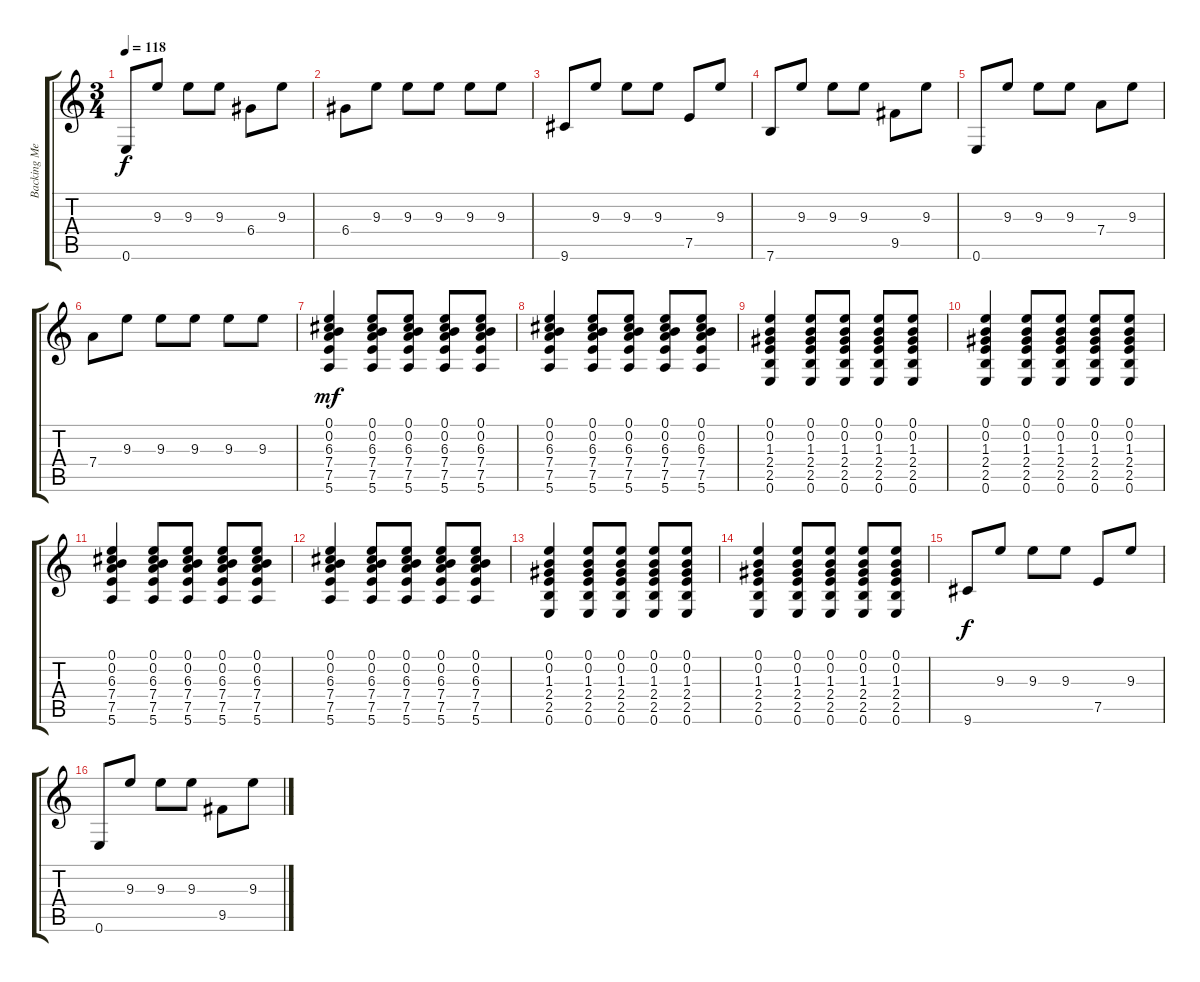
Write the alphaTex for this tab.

\track ("Backing Melody" "Backing Me") {instrument acousticguitarsteel}
\staff {score tabs}
\tuning (E4 B3 G3 D3 A2 E2) {hide}
\ts (3 4)
\tempo 118
\clef g2
\ks c
0.6.8{dy f} 9.3.8 9.3.8 9.3.8 6.4.8 9.3.8 |
6.4.8 9.3.8 9.3.8 9.3.8 9.3.8 9.3.8 |
9.6.8 9.3.8 9.3.8 9.3.8 7.5.8 9.3.8 |
7.6.8 9.3.8 9.3.8 9.3.8 9.5.8 9.3.8 |
0.6.8 9.3.8 9.3.8 9.3.8 7.4.8 9.3.8 |
7.4.8 9.3.8 9.3.8 9.3.8 9.3.8 9.3.8 |
(0.1 0.2 6.3 7.4 7.5 5.6).4{dy mf} (0.1 0.2 6.3 7.4 7.5 5.6).8 (0.1 0.2 6.3 7.4 7.5 5.6).8 (0.1 0.2 6.3 7.4 7.5 5.6).8 (0.1 0.2 6.3 7.4 7.5 5.6).8 |
(0.1 0.2 6.3 7.4 7.5 5.6).4 (0.1 0.2 6.3 7.4 7.5 5.6).8 (0.1 0.2 6.3 7.4 7.5 5.6).8 (0.1 0.2 6.3 7.4 7.5 5.6).8 (0.1 0.2 6.3 7.4 7.5 5.6).8 |
(0.1 0.2 1.3 2.4 2.5 0.6).4 (0.1 0.2 1.3 2.4 2.5 0.6).8 (0.1 0.2 1.3 2.4 2.5 0.6).8 (0.1 0.2 1.3 2.4 2.5 0.6).8 (0.1 0.2 1.3 2.4 2.5 0.6).8 |
(0.1 0.2 1.3 2.4 2.5 0.6).4 (0.1 0.2 1.3 2.4 2.5 0.6).8 (0.1 0.2 1.3 2.4 2.5 0.6).8 (0.1 0.2 1.3 2.4 2.5 0.6).8 (0.1 0.2 1.3 2.4 2.5 0.6).8 |
(0.1 0.2 6.3 7.4 7.5 5.6).4 (0.1 0.2 6.3 7.4 7.5 5.6).8 (0.1 0.2 6.3 7.4 7.5 5.6).8 (0.1 0.2 6.3 7.4 7.5 5.6).8 (0.1 0.2 6.3 7.4 7.5 5.6).8 |
(0.1 0.2 6.3 7.4 7.5 5.6).4 (0.1 0.2 6.3 7.4 7.5 5.6).8 (0.1 0.2 6.3 7.4 7.5 5.6).8 (0.1 0.2 6.3 7.4 7.5 5.6).8 (0.1 0.2 6.3 7.4 7.5 5.6).8 |
(0.1 0.2 1.3 2.4 2.5 0.6).4 (0.1 0.2 1.3 2.4 2.5 0.6).8 (0.1 0.2 1.3 2.4 2.5 0.6).8 (0.1 0.2 1.3 2.4 2.5 0.6).8 (0.1 0.2 1.3 2.4 2.5 0.6).8 |
(0.1 0.2 1.3 2.4 2.5 0.6).4 (0.1 0.2 1.3 2.4 2.5 0.6).8 (0.1 0.2 1.3 2.4 2.5 0.6).8 (0.1 0.2 1.3 2.4 2.5 0.6).8 (0.1 0.2 1.3 2.4 2.5 0.6).8 |
9.6.8{dy f} 9.3.8 9.3.8 9.3.8 7.5.8 9.3.8 |
0.6.8 9.3.8 9.3.8 9.3.8 9.5.8 9.3.8
